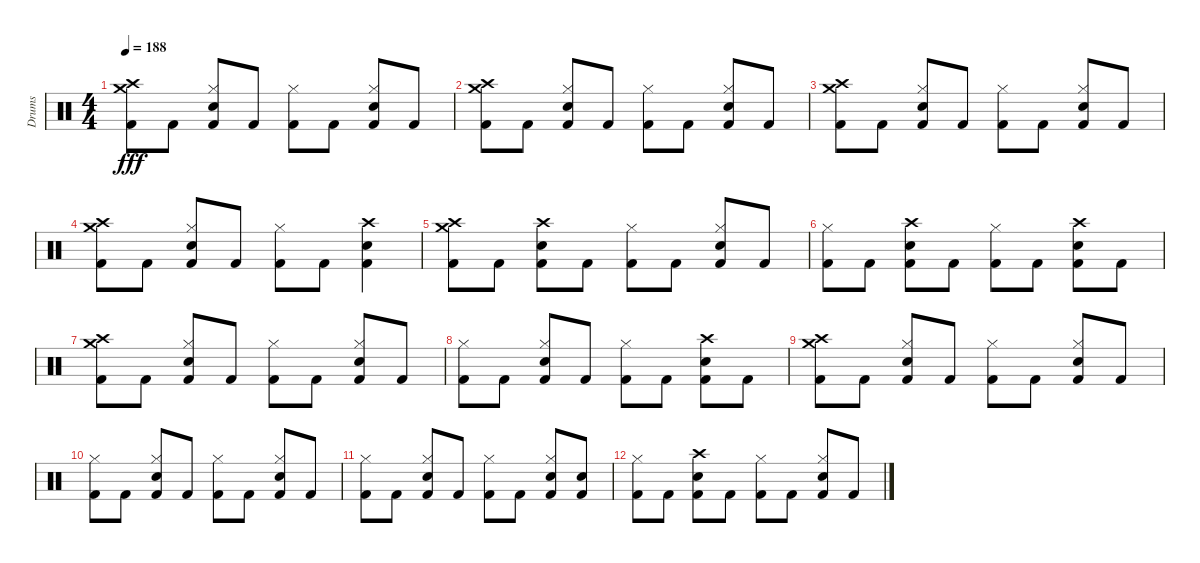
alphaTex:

\track ("Drums" "Drums") {instrument percussion}
\staff {score}
\articulation defaults
\ts (4 4)
\tempo 188
\clef neutral
\ks c
("Crash high (hit)" "Crash medium (hit)" "Kick (hit) 2").8{dy fff} "Kick (hit) 2".8 ("Hi-Hat (closed)" "Electric Snare (hit)" "Kick (hit) 2").8 "Kick (hit) 2".8 ("Hi-Hat (closed)" "Kick (hit) 2").8 "Kick (hit) 2".8 ("Hi-Hat (closed)" "Electric Snare (hit)" "Kick (hit) 2").8 "Kick (hit) 2".8 |
("Crash high (hit)" "Crash medium (hit)" "Kick (hit) 2").8 "Kick (hit) 2".8 ("Hi-Hat (closed)" "Electric Snare (hit)" "Kick (hit) 2").8 "Kick (hit) 2".8 ("Hi-Hat (closed)" "Kick (hit) 2").8 "Kick (hit) 2".8 ("Hi-Hat (closed)" "Electric Snare (hit)" "Kick (hit) 2").8 "Kick (hit) 2".8 |
("Crash high (hit)" "Crash medium (hit)" "Kick (hit) 2").8 "Kick (hit) 2".8 ("Hi-Hat (closed)" "Electric Snare (hit)" "Kick (hit) 2").8 "Kick (hit) 2".8 ("Hi-Hat (closed)" "Kick (hit) 2").8 "Kick (hit) 2".8 ("Hi-Hat (closed)" "Electric Snare (hit)" "Kick (hit) 2").8 "Kick (hit) 2".8 |
("Crash high (hit)" "Crash medium (hit)" "Kick (hit) 2").8 "Kick (hit) 2".8 ("Hi-Hat (closed)" "Electric Snare (hit)" "Kick (hit) 2").8 "Kick (hit) 2".8 ("Hi-Hat (closed)" "Kick (hit) 2").8 "Kick (hit) 2".8 ("Crash high (hit)" "Electric Snare (hit)" "Kick (hit) 2").4 |
("Crash high (hit)" "Crash medium (hit)" "Kick (hit) 2").8{volume 15} "Kick (hit) 2".8 ("Crash high (hit)" "Electric Snare (hit)" "Kick (hit) 2").8 "Kick (hit) 2".8 ("Hi-Hat (closed)" "Kick (hit) 2").8 "Kick (hit) 2".8{volume 14} ("Hi-Hat (closed)" "Electric Snare (hit)" "Kick (hit) 2").8 "Kick (hit) 2".8 |
("Hi-Hat (closed)" "Kick (hit) 2").8 "Kick (hit) 2".8{volume 13} ("Crash high (hit)" "Electric Snare (hit)" "Kick (hit) 2").8 "Kick (hit) 2".8 ("Hi-Hat (closed)" "Kick (hit) 2").8 "Kick (hit) 2".8{volume 12} ("Crash high (hit)" "Electric Snare (hit)" "Kick (hit) 2").8 "Kick (hit) 2".8 |
("Crash high (hit)" "Crash medium (hit)" "Kick (hit) 2").8 "Kick (hit) 2".8{volume 11} ("Hi-Hat (closed)" "Electric Snare (hit)" "Kick (hit) 2").8 "Kick (hit) 2".8 ("Hi-Hat (closed)" "Kick (hit) 2").8 "Kick (hit) 2".8{volume 10} ("Hi-Hat (closed)" "Electric Snare (hit)" "Kick (hit) 2").8 "Kick (hit) 2".8 |
("Hi-Hat (closed)" "Kick (hit) 2").8 "Kick (hit) 2".8{volume 8} ("Hi-Hat (closed)" "Electric Snare (hit)" "Kick (hit) 2").8 "Kick (hit) 2".8 ("Hi-Hat (closed)" "Kick (hit) 2").8 "Kick (hit) 2".8{volume 6} ("Crash high (hit)" "Electric Snare (hit)" "Kick (hit) 2").8 "Kick (hit) 2".8 |
("Crash high (hit)" "Crash medium (hit)" "Kick (hit) 2").8{volume 5} "Kick (hit) 2".8 ("Hi-Hat (closed)" "Electric Snare (hit)" "Kick (hit) 2").8 "Kick (hit) 2".8 ("Hi-Hat (closed)" "Kick (hit) 2").8 "Kick (hit) 2".8{volume 4} ("Hi-Hat (closed)" "Electric Snare (hit)" "Kick (hit) 2").8 "Kick (hit) 2".8 |
("Hi-Hat (closed)" "Kick (hit) 2").8 "Kick (hit) 2".8{volume 3} ("Hi-Hat (closed)" "Electric Snare (hit)" "Kick (hit) 2").8 "Kick (hit) 2".8 ("Hi-Hat (closed)" "Kick (hit) 2").8 "Kick (hit) 2".8 ("Hi-Hat (closed)" "Electric Snare (hit)" "Kick (hit) 2").8 "Kick (hit) 2".8 |
("Hi-Hat (closed)" "Kick (hit) 2").8{volume 2} "Kick (hit) 2".8 ("Hi-Hat (closed)" "Electric Snare (hit)" "Kick (hit) 2").8 "Kick (hit) 2".8 ("Hi-Hat (closed)" "Kick (hit) 2").8 "Kick (hit) 2".8 ("Hi-Hat (closed)" "Electric Snare (hit)" "Kick (hit) 2").8 ("Electric Snare (hit)" "Kick (hit) 2").8 |
("Hi-Hat (closed)" "Kick (hit) 2").8{volume 1} "Kick (hit) 2".8 ("Crash high (hit)" "Electric Snare (hit)" "Kick (hit) 2").8 "Kick (hit) 2".8 ("Hi-Hat (closed)" "Kick (hit) 2").8 "Kick (hit) 2".8 ("Hi-Hat (closed)" "Electric Snare (hit)" "Kick (hit) 2").8 "Kick (hit) 2".8
